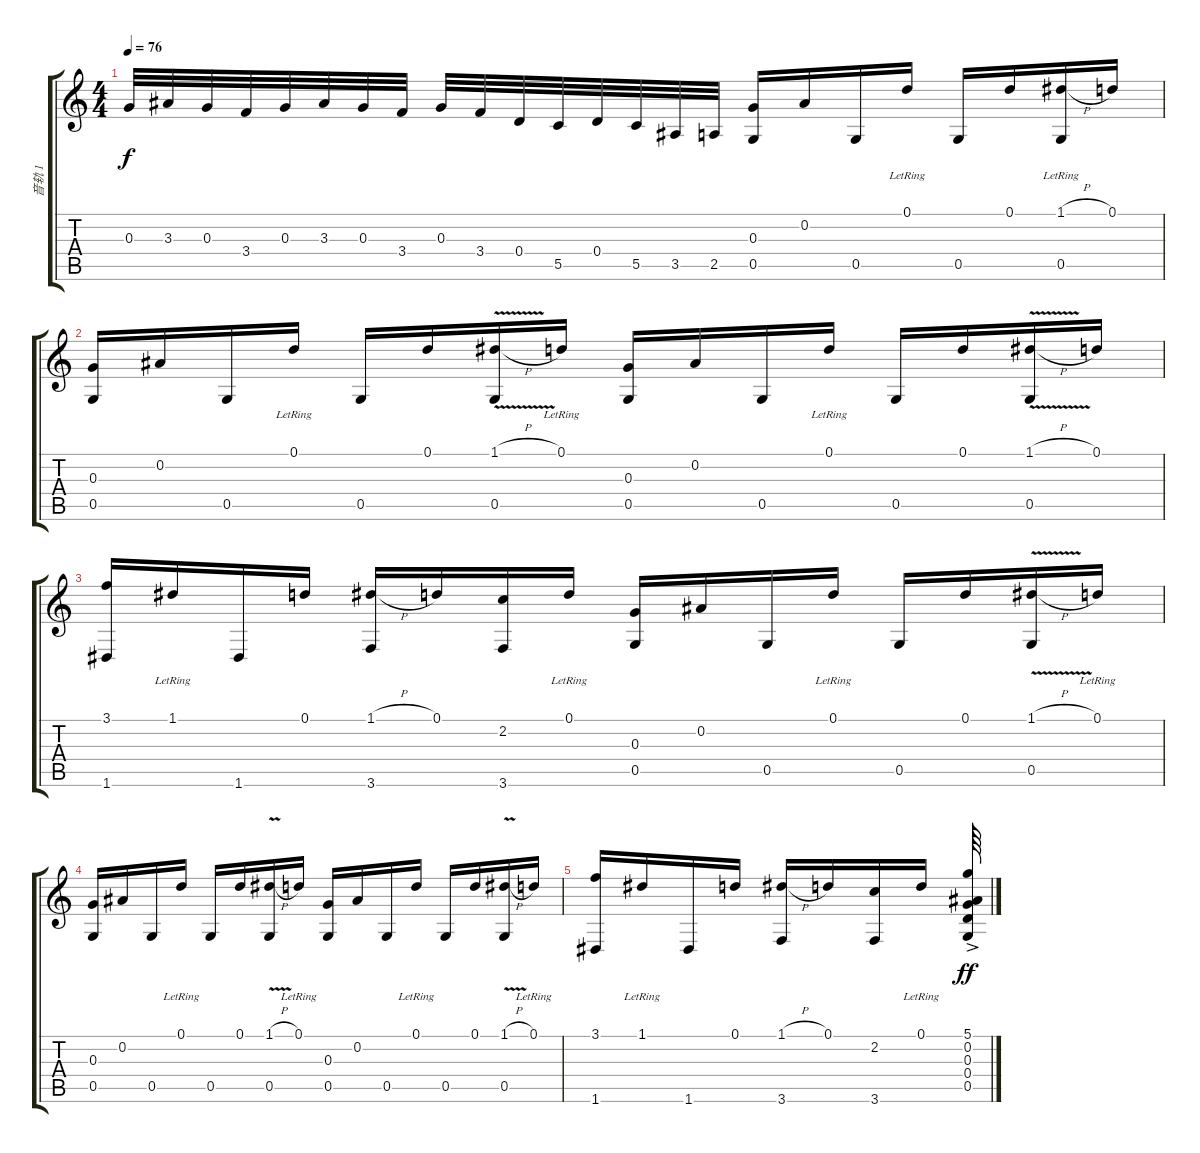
\track ("音轨 1" "音轨 1") {instrument acousticguitarsteel}
\staff {score tabs}
\tuning (D4 Bb3 G3 D3 G2 D2) {hide}
\ts (4 4)
\tempo 76
\clef g2
\ks c
0.3.32{dy f} 3.3.32 0.3.32 3.4.32 0.3.32 3.3.32 0.3.32 3.4.32 0.3.32 3.4.32 0.4.32 5.5.32 0.4.32 5.5.32 3.5.32 2.5.32 (0.3 0.5).16 0.2.16 0.5.16 0.1{lr}.16 0.5.16 0.1.16 (1.1{h lr} 0.5).16 0.1.16 |
(0.3 0.5).16 0.2.16 0.5.16 0.1{lr}.16 0.5.16 0.1.16 (1.1{v h} 0.5).16 0.1{lr}.16 (0.3 0.5).16 0.2.16 0.5.16 0.1{lr}.16 0.5.16 0.1.16 (1.1{v h} 0.5).16 0.1.16 |
(3.1 1.6).16 1.1{lr}.16 1.6.16 0.1.16 (1.1{h} 3.6).16 0.1.16 (2.2 3.6).16 0.1{lr}.16 (0.3 0.5).16 0.2.16 0.5.16 0.1{lr}.16 0.5.16 0.1.16 (1.1{v h} 0.5).16 0.1{lr}.16 |
(0.3 0.5).16 0.2.16 0.5.16 0.1{lr}.16 0.5.16 0.1.16 (1.1{v h} 0.5).16 0.1{lr}.16 (0.3 0.5).16 0.2.16 0.5.16 0.1{lr}.16 0.5.16 0.1.16 (1.1{v h} 0.5).16 0.1{lr}.16 |
(3.1 1.6).16 1.1{lr}.16 1.6.16 0.1.16 (1.1{h} 3.6).16 0.1.16 (2.2 3.6).16 0.1{lr}.16 (5.1 0.2 0.3 0.4 0.5{ac}).64{dy ff}
